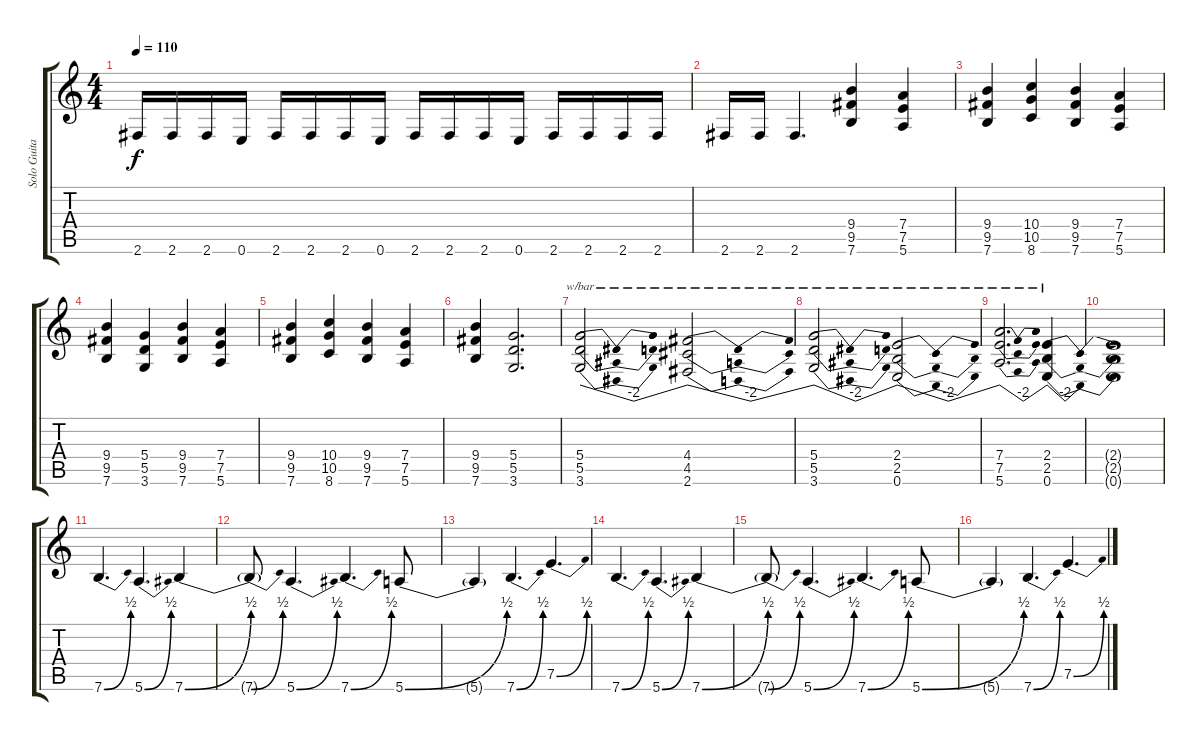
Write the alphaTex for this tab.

\track ("Solo Guitar" "Solo Guita") {instrument overdrivenguitar}
\staff {score tabs}
\tuning (E4 B3 G3 D3 A2 E2) {hide}
\ts (4 4)
\tempo 110
\clef g2
\ks c
2.6.16{dy f} 2.6.16 2.6.16 0.6.16 2.6.16 2.6.16 2.6.16 0.6.16 2.6.16 2.6.16 2.6.16 0.6.16 2.6.16 2.6.16 2.6.16 2.6.16 |
2.6.16 2.6.16 2.6.4{d} (9.4 9.5 7.6).4 (7.4 7.5 5.6).4 |
(9.4 9.5 7.6).4 (10.4 10.5 8.6).4 (9.4 9.5 7.6).4 (7.4 7.5 5.6).4 |
(9.4 9.5 7.6).4 (5.4 5.5 3.6).4 (9.4 9.5 7.6).4 (7.4 7.5 5.6).4 |
(9.4 9.5 7.6).4 (10.4 10.5 8.6).4 (9.4 9.5 7.6).4 (7.4 7.5 5.6).4 |
(9.4 9.5 7.6).4 (5.4 5.5 3.6).2{d} |
(5.4 5.5 3.6).2{tbe (dip default 0 0 30 -8 60 0)} (4.4 4.5 2.6).2{tbe (dip default 0 0 30 -8 60 0)} |
(5.4 5.5 3.6).2{tbe (dip default 0 0 30 -8 60 0)} (2.4 2.5 0.6).2{tbe (dip default 0 0 30 -8 60 0)} |
(7.4 7.5 5.6).2{d tbe (dip default 0 0 30 -8 60 0)} (2.4 2.5 0.6).4{tbe (dip default 0 0 30 -8 60 0)} |
(2.4{t} 2.5{t} 0.6{t}).1 |
7.6{be (bend 0 0 60 2)}.4{d} 5.6{be (bend 0 0 60 2)}.4{d} 7.6{be (bend 0 0 60 2)}.4 |
7.6{be (bend 0 0 60 2) t}.8 5.6{be (bend 0 0 60 2)}.4{d} 7.6{be (bend 0 0 60 2)}.4{d} 5.6{be (bend 0 0 60 2)}.8 |
5.6{t}.4 7.6{be (bend 0 0 60 2)}.4{d} 7.5{be (bend 0 0 60 2)}.4{d} |
7.6{be (bend 0 0 60 2)}.4{d} 5.6{be (bend 0 0 60 2)}.4{d} 7.6{be (bend 0 0 60 2)}.4 |
7.6{be (bend 0 0 60 2) t}.8 5.6{be (bend 0 0 60 2)}.4{d} 7.6{be (bend 0 0 60 2)}.4{d} 5.6{be (bend 0 0 60 2)}.8 |
5.6{t}.4 7.6{be (bend 0 0 60 2)}.4{d} 7.5{be (bend 0 0 60 2)}.4{d}
